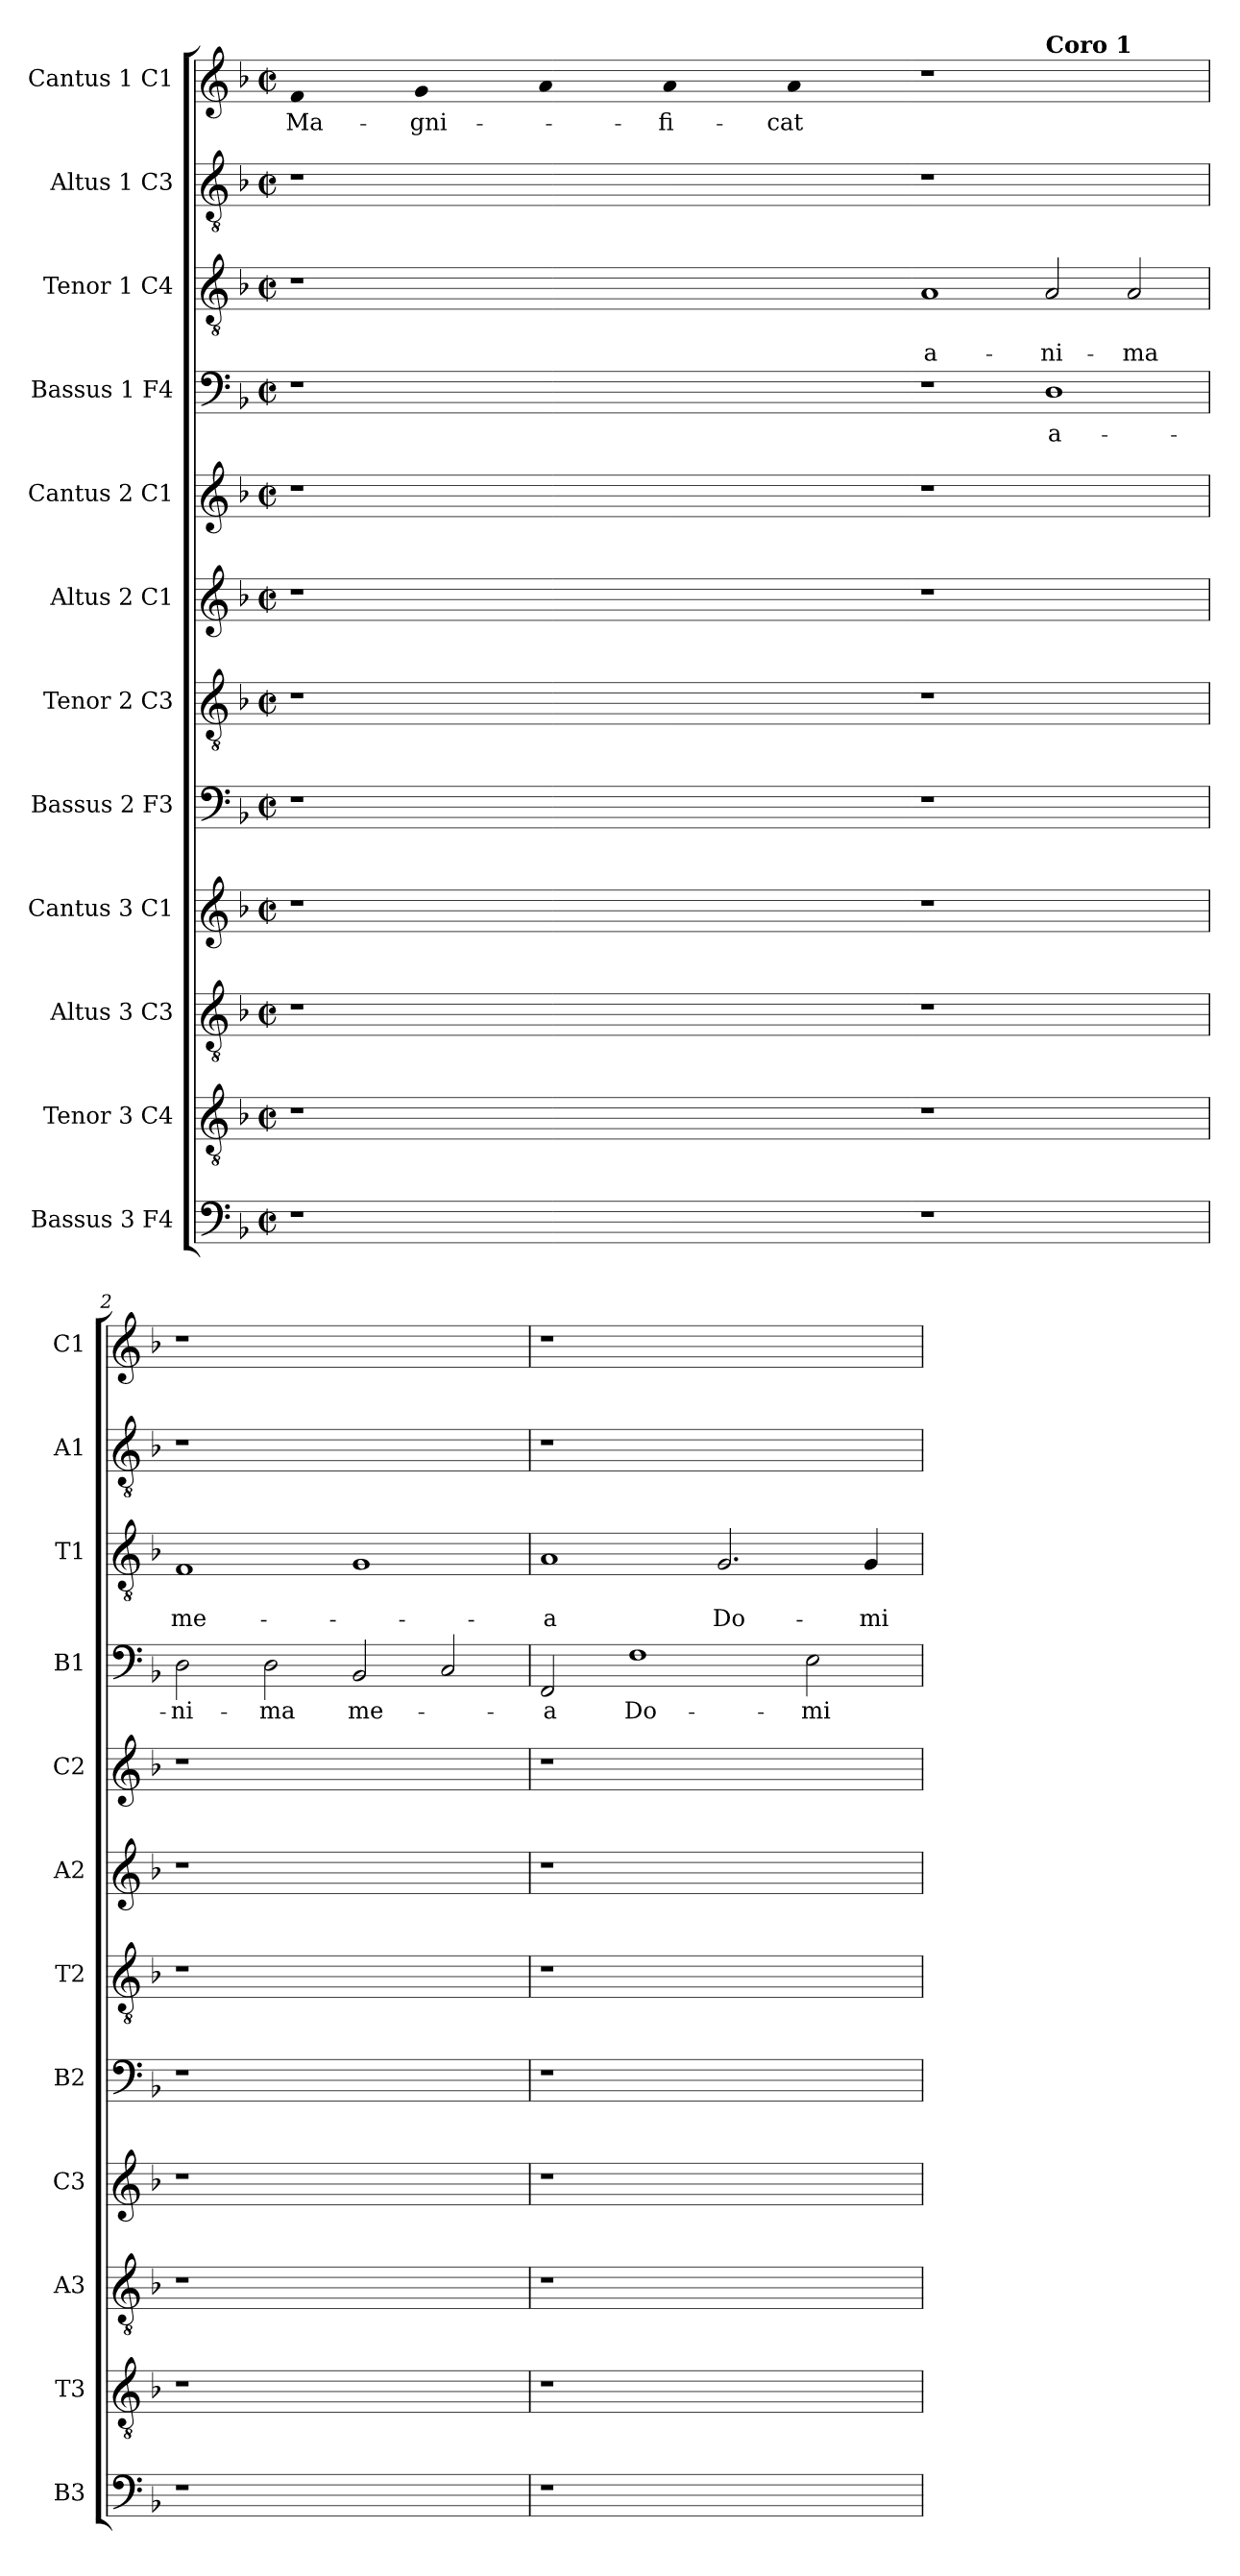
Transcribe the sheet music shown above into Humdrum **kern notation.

**kern	**kern	**kern	**kern	**kern	**kern	**kern	**kern	**kern	**text	**kern	**text	**text	**kern	**kern	**text
*part12	*part11	*part10	*part9	*part8	*part7	*part6	*part5	*part4	*part4	*part3	*part3	*part3	*part2	*part1	*part1
*staff12	*staff11	*staff10	*staff9	*staff8	*staff7	*staff6	*staff5	*staff4	*staff4	*staff3	*staff3	*staff3	*staff2	*staff1	*staff1
*I"Bassus 3 F4	*I"Tenor 3 C4	*I"Altus 3 C3	*I"Cantus 3 C1	*I"Bassus 2 F3	*I"Tenor 2 C3	*I"Altus 2 C1	*I"Cantus 2 C1	*I"Bassus 1 F4	*	*I"Tenor 1 C4	*	*	*I"Altus 1 C3	*I"Cantus 1 C1	*
*I'B3	*I'T3	*I'A3	*I'C3	*I'B2	*I'T2	*I'A2	*I'C2	*I'B1	*	*I'T1	*	*	*I'A1	*I'C1	*
*clefF4	*clefGv2	*clefGv2	*clefG2	*clefF4	*clefGv2	*clefG2	*clefG2	*clefF4	*	*clefGv2	*	*	*clefGv2	*clefG2	*
*k[b-]	*k[b-]	*k[b-]	*k[b-]	*k[b-]	*k[b-]	*k[b-]	*k[b-]	*k[b-]	*	*k[b-]	*	*	*k[b-]	*k[b-]	*
*F:	*F:	*F:	*F:	*F:	*F:	*F:	*F:	*F:	*	*F:	*	*	*F:	*F:	*
*M2/2	*M2/2	*M2/2	*M2/2	*M2/2	*M2/2	*M2/2	*M2/2	*M2/2	*	*M2/2	*	*	*M2/2	*M2/2	*
*met(c|)	*met(c|)	*met(c|)	*met(c|)	*met(c|)	*met(c|)	*met(c|)	*met(c|)	*met(c|)	*	*met(c|)	*	*	*met(c|)	*met(c|)	*
=	=	=	=	=	=	=	=	=	=	=	=	=	=	=	=
!	!	!	!	!	!	!	!	!	!	!	!	!	!	!LO:N:head=solid	!LO:LY:b
1r	1r	1r	1r	1r	1r	1r	1r	1r	.	1r	.	.	1r	1f	Ma-
!	!	!	!	!	!	!	!	!	!	!	!	!	!	!LO:N:head=solid	!LO:LY:b
00ryy	00ryy	00ryy	00ryy	00ryy	00ryy	00ryy	00ryy	00ryy	.	00ryy	.	.	00ryy	1g	-gni-
!	!	!	!	!	!	!	!	!	!	!	!	!	!	!LO:N:head=solid	!
.	.	.	.	.	.	.	.	.	.	.	.	.	.	1a	.
!	!	!	!	!	!	!	!	!	!	!	!	!	!	!LO:N:head=solid	!LO:LY:b
.	.	.	.	.	.	.	.	.	.	.	.	.	.	1a	-fi-
!	!	!	!	!	!	!	!	!	!	!	!	!	!	!LO:N:head=solid	!LO:LY:b
.	.	.	.	.	.	.	.	.	.	.	.	.	.	1a	-cat
!!LO:LB:g=z
=1-	=1-	=1-	=1-	=1-	=1-	=1-	=1-	=1-	=1-	=1-	=1-	=1-	=1-	=1-	=1-
!	!	!	!	!	!	!	!	!	!	!	!	!LO:LY:b	!	!	!
1r	1r	1r	1r	1r	1r	1r	1r	1r	.	1A	.	a-	1r	1r	.
!	!	!	!	!	!	!	!	!	!	!	!	!	!	!LO:TX:a:B:t=Coro 1	!
!	!	!	!	!	!	!	!	!	!LO:LY:b	!	!	!LO:LY:b	!	!	!
1ryy	1ryy	1ryy	1ryy	1ryy	1ryy	1ryy	1ryy	1D	a-	2A/	.	-ni-	1ryy	1ryy	.
!	!	!	!	!	!	!	!	!	!	!	!	!LO:LY:b	!	!	!
.	.	.	.	.	.	.	.	.	.	2A/	.	-ma	.	.	.
=2	=2	=2	=2	=2	=2	=2	=2	=2	=2	=2	=2	=2	=2	=2	=2
!	!	!	!	!	!	!	!	!	!LO:LY:b	!	!	!LO:LY:b	!	!	!
1r	1r	1r	1r	1r	1r	1r	1r	2D\	-ni-	1F	.	me-	1r	1r	.
!	!	!	!	!	!	!	!	!	!LO:LY:b	!	!	!	!	!	!
.	.	.	.	.	.	.	.	2D\	-ma	.	.	.	.	.	.
!	!	!	!	!	!	!	!	!	!LO:LY:b	!	!	!	!	!	!
1ryy	1ryy	1ryy	1ryy	1ryy	1ryy	1ryy	1ryy	2BB-/	me-	1G	.	.	1ryy	1ryy	.
.	.	.	.	.	.	.	.	2C/	.	.	.	.	.	.	.
=3	=3	=3	=3	=3	=3	=3	=3	=3	=3	=3	=3	=3	=3	=3	=3
!	!	!	!	!	!	!	!	!	!LO:LY:b	!	!	!LO:LY:b	!	!	!
1r	1r	1r	1r	1r	1r	1r	1r	2FF/	-a	1A	.	-a	1r	1r	.
!	!	!	!	!	!	!	!	!	!LO:LY:b	!	!	!	!	!	!
.	.	.	.	.	.	.	.	1F	Do-	.	.	.	.	.	.
!	!	!	!	!	!	!	!	!	!	!	!	!LO:LY:b	!	!	!
1ryy	1ryy	1ryy	1ryy	1ryy	1ryy	1ryy	1ryy	.	.	2.G/	.	Do-	1ryy	1ryy	.
!	!	!	!	!	!	!	!	!	!LO:LY:b	!	!	!	!	!	!
.	.	.	.	.	.	.	.	2E\	-mi-	.	.	.	.	.	.
!	!	!	!	!	!	!	!	!	!	!	!	!LO:LY:b	!	!	!
.	.	.	.	.	.	.	.	.	.	4G/	.	-mi-	.	.	.
=	=	=	=	=	=	=	=	=	=	=	=	=	=	=	=
*-	*-	*-	*-	*-	*-	*-	*-	*-	*-	*-	*-	*-	*-	*-	*-
